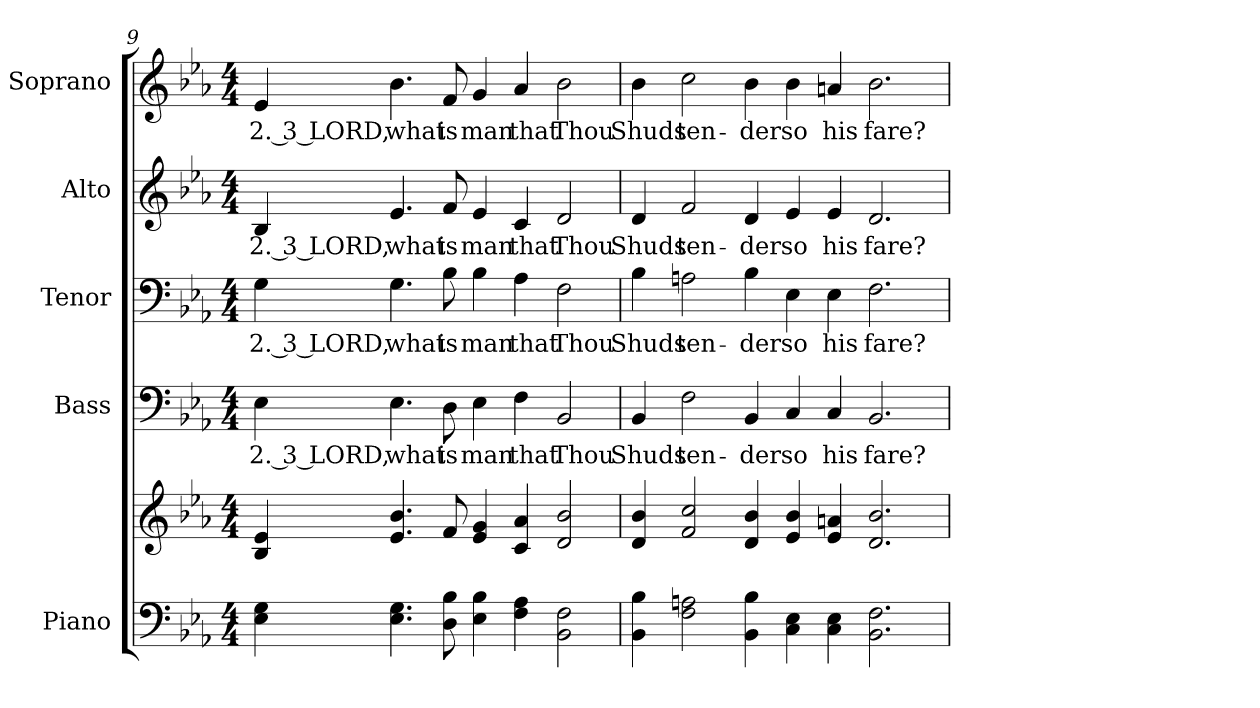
**kern	**kern	**kern	**text	**kern	**text	**kern	**text	**kern	**text
*part5	*part5	*part4	*part4	*part3	*part3	*part2	*part2	*part1	*part1
*staff6	*staff5	*staff4	*staff4	*staff3	*staff3	*staff2	*staff2	*staff1	*staff1
*I"Piano	*	*I"Bass	*	*I"Tenor	*	*I"Alto	*	*I"Soprano	*
*I'Pno.	*	*I'B.	*	*I'T.	*	*I'A.	*	*I'S.	*
!!LO:PB:g=z
*clefF4	*clefG2	*clefF4	*	*clefF4	*	*clefG2	*	*clefG2	*
*k[b-e-a-]	*k[b-e-a-]	*k[b-e-a-]	*	*k[b-e-a-]	*	*k[b-e-a-]	*	*k[b-e-a-]	*
*E-:	*E-:	*E-:	*	*E-:	*	*E-:	*	*E-:	*
*M4/4	*M4/4	*M4/4	*	*M4/4	*	*M4/4	*	*M4/4	*
=9	=9	=9	=9	=9	=9	=9	=9	=9	=9
!	!	!	!LO:LY:b:color=#000000	!	!	!	!	!	!
!	!	!	!	!	!LO:LY:b:color=#000000	!	!	!	!
!	!	!	!	!	!	!	!LO:LY:b:color=#000000	!	!
!	!	!	!	!	!	!	!	!	!LO:LY:b:color=#000000
4E-i\ 4Gi	4B-i/ 4e-i	4E-i\	2. 3 LORD,	4Gi\	2. 3 LORD,	4B-i/	2. 3 LORD,	4e-i/	2. 3 LORD,
!	!	!	!LO:LY:b:color=#000000	!	!	!	!	!	!
!	!	!	!	!	!LO:LY:b:color=#000000	!	!	!	!
!	!	!	!	!	!	!	!LO:LY:b:color=#000000	!	!
!	!	!	!	!	!	!	!	!	!LO:LY:b:color=#000000
4.E-i\ 4.Gi	4.e-i/ 4.b-i	4.E-i\	what	4.Gi\	what	4.e-i/	what	4.b-i\	what
!	!	!	!LO:LY:b:color=#000000	!	!	!	!	!	!
!	!	!	!	!	!LO:LY:b:color=#000000	!	!	!	!
!	!	!	!	!	!	!	!LO:LY:b:color=#000000	!	!
!	!	!	!	!	!	!	!	!	!LO:LY:b:color=#000000
8Di\ 8B-i	8fi/	8Di\	is	8B-i\	is	8fi/	is	8fi/	is
!	!	!	!LO:LY:b:color=#000000	!	!	!	!	!	!
!	!	!	!	!	!LO:LY:b:color=#000000	!	!	!	!
!	!	!	!	!	!	!	!LO:LY:b:color=#000000	!	!
!	!	!	!	!	!	!	!	!	!LO:LY:b:color=#000000
4E-i\ 4B-i	4e-i/ 4gi	4E-i\	man	4B-i\	man	4e-i/	man	4gi/	man
!	!	!	!LO:LY:b:color=#000000	!	!	!	!	!	!
!	!	!	!	!	!LO:LY:b:color=#000000	!	!	!	!
!	!	!	!	!	!	!	!LO:LY:b:color=#000000	!	!
!	!	!	!	!	!	!	!	!	!LO:LY:b:color=#000000
4Fi\ 4A-i	4ci/ 4a-i	4Fi\	that	4A-i\	that	4ci/	that	4a-i/	that
!	!	!	!LO:LY:b:color=#000000	!	!	!	!	!	!
!	!	!	!	!	!LO:LY:b:color=#000000	!	!	!	!
!	!	!	!	!	!	!	!LO:LY:b:color=#000000	!	!
!	!	!	!	!	!	!	!	!	!LO:LY:b:color=#000000
2BB-i\ 2Fi	2di/ 2b-i	2BB-i/	Thou	2Fi\	Thou	2di/	Thou	2b-i\	Thou
!!LO:PB:g=z
=10	=10	=10	=10	=10	=10	=10	=10	=10	=10
!	!	!	!LO:LY:b:color=#000000	!	!	!	!	!	!
!	!	!	!	!	!LO:LY:b:color=#000000	!	!	!	!
!	!	!	!	!	!	!	!LO:LY:b:color=#000000	!	!
!	!	!	!	!	!	!	!	!	!LO:LY:b:color=#000000
4BB-i\ 4B-i	4di/ 4b-i	4BB-i/	Shuds	4B-i\	Shuds	4di/	Shuds	4b-i\	Shuds
!	!	!	!LO:LY:b:color=#000000	!	!	!	!	!	!
!	!	!	!	!	!LO:LY:b:color=#000000	!	!	!	!
!	!	!	!	!	!	!	!LO:LY:b:color=#000000	!	!
!	!	!	!	!	!	!	!	!	!LO:LY:b:color=#000000
2Fi\ 2Ani	2fi/ 2cci	2Fi\	ten-	2Ani\	ten-	2fi/	ten-	2cci\	ten-
!	!	!	!LO:LY:b:color=#000000	!	!	!	!	!	!
!	!	!	!	!	!LO:LY:b:color=#000000	!	!	!	!
!	!	!	!	!	!	!	!LO:LY:b:color=#000000	!	!
!	!	!	!	!	!	!	!	!	!LO:LY:b:color=#000000
4BB-i\ 4B-i	4di/ 4b-i	4BB-i/	-der	4B-i\	-der	4di/	-der	4b-i\	-der
!	!	!	!LO:LY:b:color=#000000	!	!	!	!	!	!
!	!	!	!	!	!LO:LY:b:color=#000000	!	!	!	!
!	!	!	!	!	!	!	!LO:LY:b:color=#000000	!	!
!	!	!	!	!	!	!	!	!	!LO:LY:b:color=#000000
4Ci\ 4E-i	4e-i/ 4b-i	4Ci/	so	4E-i\	so	4e-i/	so	4b-i\	so
!	!	!	!LO:LY:b:color=#000000	!	!	!	!	!	!
!	!	!	!	!	!LO:LY:b:color=#000000	!	!	!	!
!	!	!	!	!	!	!	!LO:LY:b:color=#000000	!	!
!	!	!	!	!	!	!	!	!	!LO:LY:b:color=#000000
4Ci\ 4E-i	4e-i/ 4ani	4Ci/	his	4E-i\	his	4e-i/	his	4ani/	his
!	!	!	!LO:LY:b:color=#000000	!	!	!	!	!	!
!	!	!	!	!	!LO:LY:b:color=#000000	!	!	!	!
!	!	!	!	!	!	!	!LO:LY:b:color=#000000	!	!
!	!	!	!	!	!	!	!	!	!LO:LY:b:color=#000000
2.BB-i\ 2.Fi	2.di/ 2.b-i	2.BB-i/	fare?	2.Fi\	fare?	2.di/	fare?	2.b-i\	fare?
=	=	=	=	=	=	=	=	=	=
*-	*-	*-	*-	*-	*-	*-	*-	*-	*-
